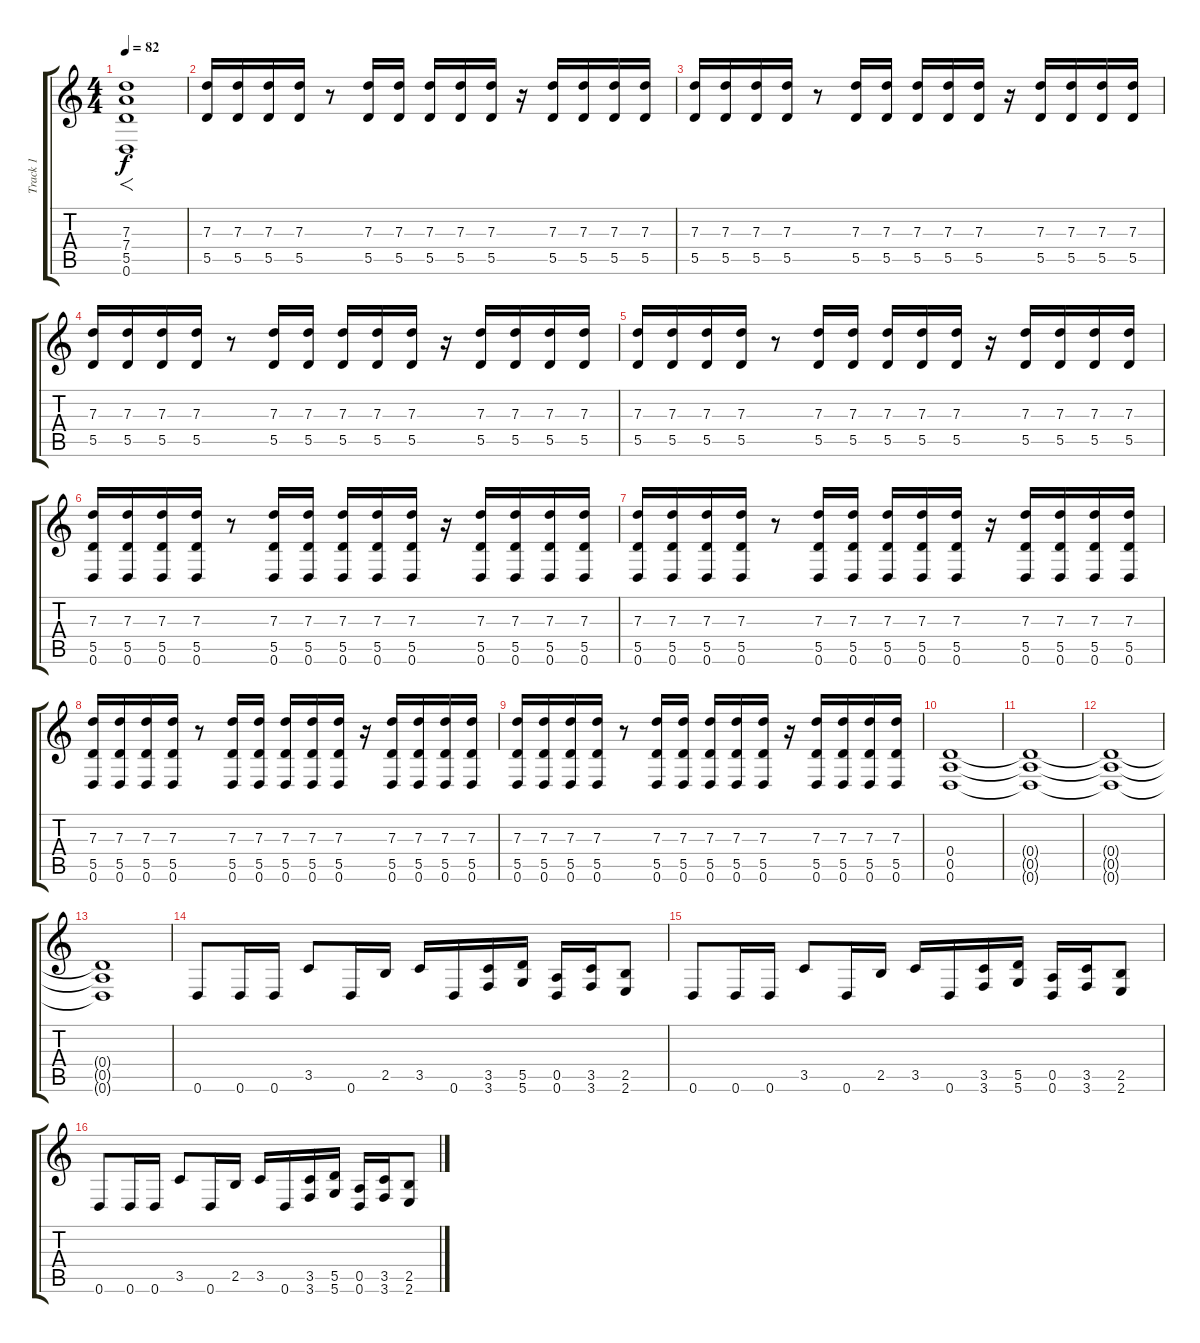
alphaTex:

\track ("Track 1" "Track 1") {instrument overdrivenguitar}
\staff {score tabs}
\tuning (E4 B3 G3 D3 A2 D2) {hide}
\ts (4 4)
\tempo 82
\clef g2
\ks c
(7.3 7.4 5.5 0.6).1{f dy f instrument overdrivenguitar} |
(7.3 5.5).16 (7.3 5.5).16 (7.3 5.5).16 (7.3 5.5).16 r.8 (7.3 5.5).16 (7.3 5.5).16 (7.3 5.5).16 (7.3 5.5).16 (7.3 5.5).16 r.16 (7.3 5.5).16 (7.3 5.5).16 (7.3 5.5).16 (7.3 5.5).16 |
(7.3 5.5).16 (7.3 5.5).16 (7.3 5.5).16 (7.3 5.5).16 r.8 (7.3 5.5).16 (7.3 5.5).16 (7.3 5.5).16 (7.3 5.5).16 (7.3 5.5).16 r.16 (7.3 5.5).16 (7.3 5.5).16 (7.3 5.5).16 (7.3 5.5).16 |
(7.3 5.5).16 (7.3 5.5).16 (7.3 5.5).16 (7.3 5.5).16 r.8 (7.3 5.5).16 (7.3 5.5).16 (7.3 5.5).16 (7.3 5.5).16 (7.3 5.5).16 r.16 (7.3 5.5).16 (7.3 5.5).16 (7.3 5.5).16 (7.3 5.5).16 |
(7.3 5.5).16 (7.3 5.5).16 (7.3 5.5).16 (7.3 5.5).16 r.8 (7.3 5.5).16 (7.3 5.5).16 (7.3 5.5).16 (7.3 5.5).16 (7.3 5.5).16 r.16 (7.3 5.5).16 (7.3 5.5).16 (7.3 5.5).16 (7.3 5.5).16 |
(7.3 5.5 0.6).16 (7.3 5.5 0.6).16 (7.3 5.5 0.6).16 (7.3 5.5 0.6).16 r.8 (7.3 5.5 0.6).16 (7.3 5.5 0.6).16 (7.3 5.5 0.6).16 (7.3 5.5 0.6).16 (7.3 5.5 0.6).16 r.16 (7.3 5.5 0.6).16 (7.3 5.5 0.6).16 (7.3 5.5 0.6).16 (7.3 5.5 0.6).16 |
(7.3 5.5 0.6).16 (7.3 5.5 0.6).16 (7.3 5.5 0.6).16 (7.3 5.5 0.6).16 r.8 (7.3 5.5 0.6).16 (7.3 5.5 0.6).16 (7.3 5.5 0.6).16 (7.3 5.5 0.6).16 (7.3 5.5 0.6).16 r.16 (7.3 5.5 0.6).16 (7.3 5.5 0.6).16 (7.3 5.5 0.6).16 (7.3 5.5 0.6).16 |
(7.3 5.5 0.6).16 (7.3 5.5 0.6).16 (7.3 5.5 0.6).16 (7.3 5.5 0.6).16 r.8 (7.3 5.5 0.6).16 (7.3 5.5 0.6).16 (7.3 5.5 0.6).16 (7.3 5.5 0.6).16 (7.3 5.5 0.6).16 r.16 (7.3 5.5 0.6).16 (7.3 5.5 0.6).16 (7.3 5.5 0.6).16 (7.3 5.5 0.6).16 |
(7.3 5.5 0.6).16 (7.3 5.5 0.6).16 (7.3 5.5 0.6).16 (7.3 5.5 0.6).16 r.8 (7.3 5.5 0.6).16 (7.3 5.5 0.6).16 (7.3 5.5 0.6).16 (7.3 5.5 0.6).16 (7.3 5.5 0.6).16 r.16 (7.3 5.5 0.6).16 (7.3 5.5 0.6).16 (7.3 5.5 0.6).16 (7.3 5.5 0.6).16 |
(0.4 0.5 0.6).1 |
(0.4{t} 0.5{t} 0.6{t}).1 |
(0.4{t} 0.5{t} 0.6{t}).1 |
(0.4{t} 0.5{t} 0.6{t}).1 |
0.6.8 0.6.16 0.6.16 3.5.8 0.6.16 2.5.16 3.5.16 0.6.16 (3.5 3.6).16 (5.5 5.6).16 (0.5 0.6).16 (3.5 3.6).16 (2.5 2.6).8 |
0.6.8 0.6.16 0.6.16 3.5.8 0.6.16 2.5.16 3.5.16 0.6.16 (3.5 3.6).16 (5.5 5.6).16 (0.5 0.6).16 (3.5 3.6).16 (2.5 2.6).8 |
0.6.8 0.6.16 0.6.16 3.5.8 0.6.16 2.5.16 3.5.16 0.6.16 (3.5 3.6).16 (5.5 5.6).16 (0.5 0.6).16 (3.5 3.6).16 (2.5 2.6).8
